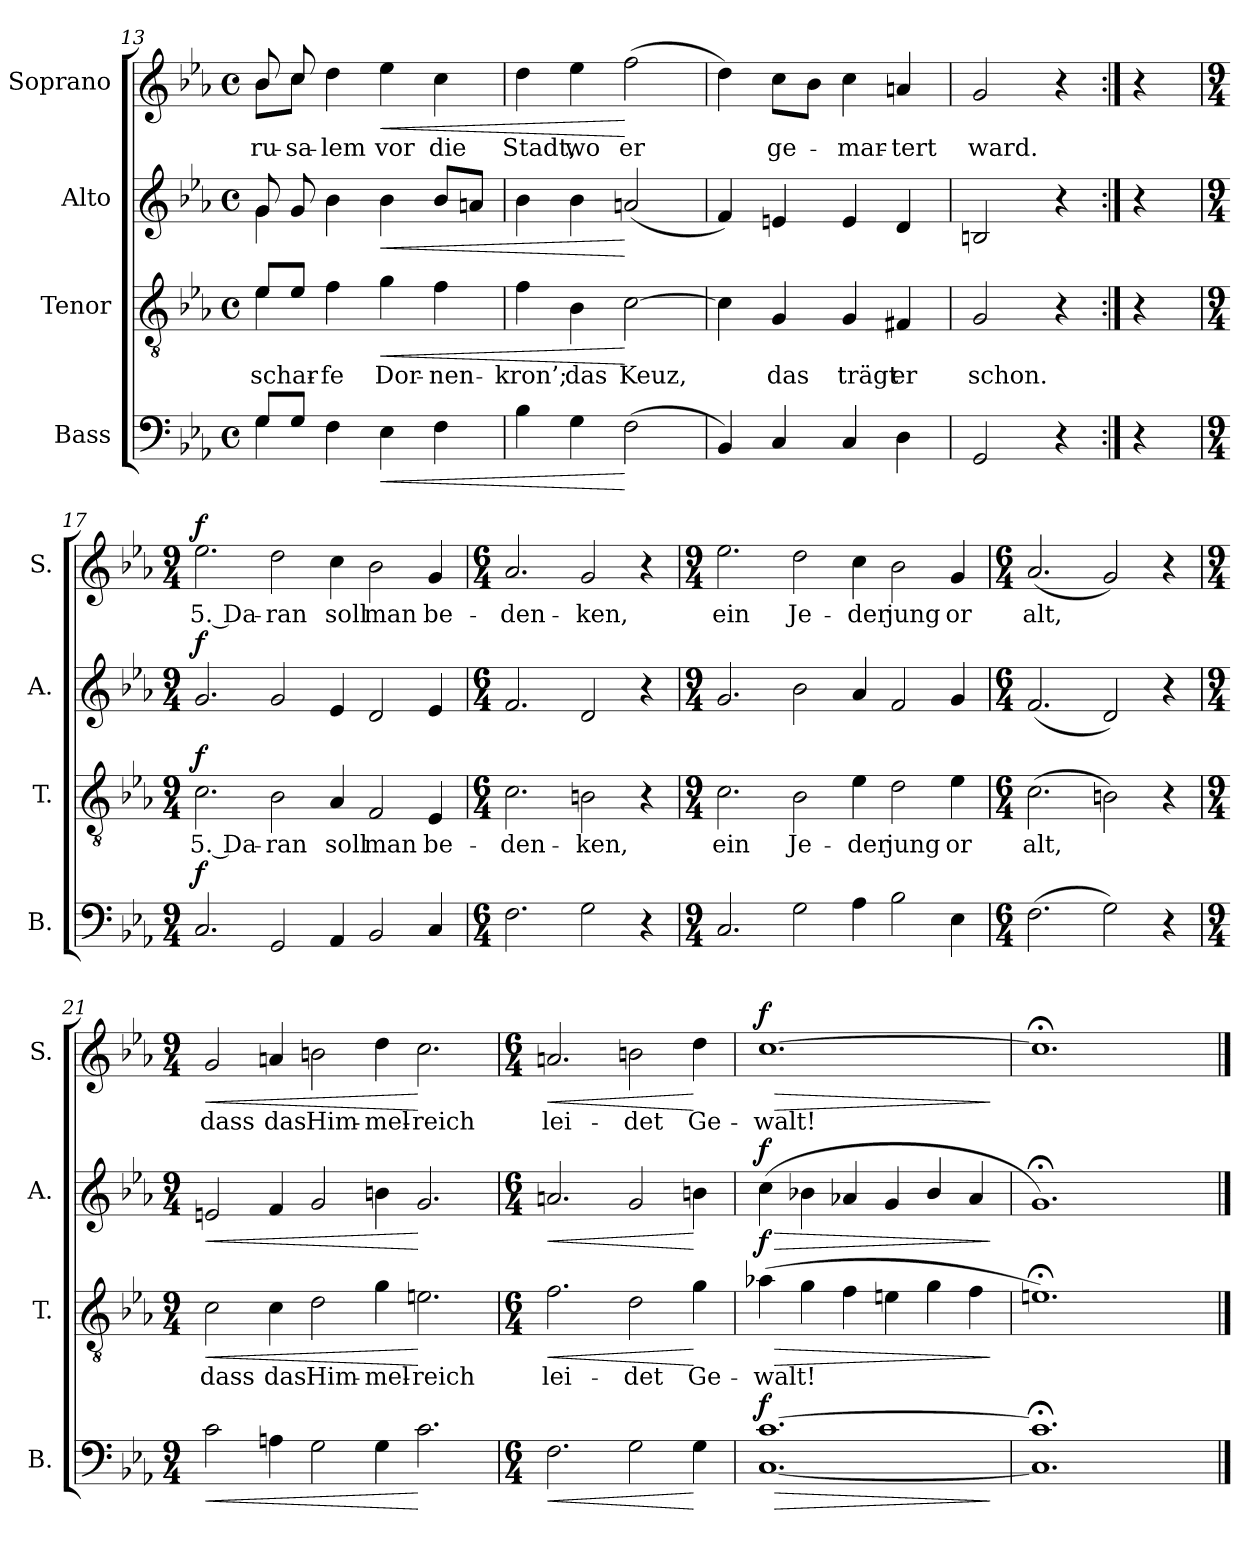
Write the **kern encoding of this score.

**kern	**dynam	**kern	**text	**dynam	**kern	**dynam	**kern	**text	**dynam
*part4	*part4	*part3	*part3	*part3	*part2	*part2	*part1	*part1	*part1
*staff4	*staff4	*staff3	*staff3	*staff3	*staff2	*staff2	*staff1	*staff1	*staff1
*I"Bass	*	*I"Tenor	*	*	*I"Alto	*	*I"Soprano	*	*
*I'B.	*	*I'T.	*	*	*I'A.	*	*I'S.	*	*
*clefF4	*	*clefGv2	*	*	*clefG2	*	*clefG2	*	*
*k[b-e-a-]	*	*k[b-e-a-]	*	*	*k[b-e-a-]	*	*k[b-e-a-]	*	*
*M4/4	*	*M4/4	*	*	*M4/4	*	*M4/4	*	*
*met(c)	*	*met(c)	*	*	*met(c)	*	*met(c)	*	*
=13	=13	=13	=13	=13	=13	=13	=13	=13	=13
*^	*	*^	*	*	*^	*	*^	*	*
8G/L	4G\	.	8e-/L	4e-\	schar-	.	8g/	4g\	.	8b-/	8b-\L	-ru-	.
8G/J	.	.	8e-/J	.	.	.	8g/	.	.	8cc/	8cc\J	-sa-	.
4F\	2.ryy	.	4f\	2.ryy	-fe	.	4b-\	2.ryy	.	4dd\	2.ryy	-lem	.
!	!	!LO:HP:b	!	!	!	!LO:HP:b	!	!	!LO:HP:b	!	!	!	!LO:HP:b
4E-\	.	<	4g\	.	Dor-	<	4b-\	.	<	4ee-\	.	vor	<
4F\	.	.	4f\	.	-nen-	.	8b-/L	.	.	4cc\	.	die	.
.	.	.	.	.	.	.	8an/J	.	.	.	.	.	.
*v	*v	*	*	*	*	*	*v	*v	*	*v	*v	*	*
*	*	*v	*v	*	*	*	*	*	*	*
=14	=14	=14	=14	=14	=14	=14	=14	=14	=14
4B-\	.	4f\	-kron’;	.	4b-\	.	4dd\	Stadt,	.
4G\	.	4B-\	das	.	4b-\	.	4ee-\	wo	.
(2F\	[	[2c\	Keuz,	[	(2an/	[	(2ff\	er	[
=15	=15	=15	=15	=15	=15	=15	=15	=15	=15
4BB-/)	.	4c\]	.	.	4f/)	.	4dd\)	.	.
4C/	.	4G/	das	.	4en/	.	8cc\L	ge-	.
.	.	.	.	.	.	.	8b-\J	.	.
4C/	.	4G/	trägt	.	4e/	.	4cc\	mar-	.
4D\	.	4F#X/	er	.	4d/	.	4an/	-tert	.
=16	=16	=16	=16	=16	=16	=16	=16	=16	=16
2GG/	.	2G/	schon.	.	2Bn/	.	2g/	ward.	.
4r	.	4r	.	.	4r	.	4r	.	.
=16X2:|!	=16X2:|!	=16X2:|!	=16X2:|!	=16X2:|!	=16X2:|!	=16X2:|!	=16X2:|!	=16X2:|!	=16X2:|!
4r	.	4r	.	.	4r	.	4r	.	.
=17	=17	=17	=17	=17	=17	=17	=17	=17	=17
*M9/4	*	*M9/4	*	*	*M9/4	*	*M9/4	*	*
!	!LO:DY:a	!	!	!LO:DY:a	!	!LO:DY:a	!	!	!LO:DY:a
2.C/	f	2.c\	5. Da-	f	2.g/	f	2.ee-\	5. Da-	f
2GG/	.	2B-\	-ran	.	2g/	.	2dd\	-ran	.
4AA-/	.	4A-/	soll	.	4e-/	.	4cc\	soll	.
2BB-/	.	2F/	man	.	2d/	.	2b-\	man	.
4C/	.	4E-/	be-	.	4e-/	.	4g/	be-	.
=18	=18	=18	=18	=18	=18	=18	=18	=18	=18
*M6/4	*	*M6/4	*	*	*M6/4	*	*M6/4	*	*
2.F\	.	2.c\	-den-	.	2.f/	.	2.a-/	-den-	.
2G\	.	2Bn\	-ken,	.	2d/	.	2g/	-ken,	.
4r	.	4r	.	.	4r	.	4r	.	.
=19	=19	=19	=19	=19	=19	=19	=19	=19	=19
*M9/4	*	*M9/4	*	*	*M9/4	*	*M9/4	*	*
2.C/	.	2.c\	ein	.	2.g/	.	2.ee-\	ein	.
2G\	.	2B-\	Je-	.	2b-\	.	2dd\	Je-	.
4A-\	.	4e-\	-der	.	4a-/	.	4cc\	-der	.
2B-\	.	2d\	jung	.	2f/	.	2b-\	jung	.
4E-\	.	4e-\	or	.	4g/	.	4g/	or	.
=20	=20	=20	=20	=20	=20	=20	=20	=20	=20
*M6/4	*	*M6/4	*	*	*M6/4	*	*M6/4	*	*
(2.F\	.	(2.c\	alt,	.	(2.f/	.	(2.a-/	alt,	.
2G\)	.	2Bn\)	.	.	2d/)	.	2g/)	.	.
4r	.	4r	.	.	4r	.	4r	.	.
=21	=21	=21	=21	=21	=21	=21	=21	=21	=21
*M9/4	*	*M9/4	*	*	*M9/4	*	*M9/4	*	*
!	!LO:HP:b	!	!	!LO:HP:b	!	!LO:HP:b	!	!	!LO:HP:b
2c\	<	2c\	dass	<	2en/	<	2g/	dass	<
4An\	.	4c\	das	.	4f/	.	4an/	das	.
2G\	.	2d\	Him-	.	2g/	.	2bn\	Him-	.
4G\	.	4g\	-mel-	.	4bn\	.	4dd\	-mel-	.
2.c\	[	2.en\	-reich	[	2.g/	[	2.cc\	-reich	[
=22	=22	=22	=22	=22	=22	=22	=22	=22	=22
*M6/4	*	*M6/4	*	*	*M6/4	*	*M6/4	*	*
!	!LO:HP:b	!	!	!LO:HP:b	!	!LO:HP:b	!	!	!LO:HP:b
2.F\	<	2.f\	lei-	<	2.an/	<	2.an/	lei-	<
2G\	.	2d\	-det	.	2g/	.	2bn\	-det	.
4G\	[	4g\	Ge-	[	4bn\	[	4dd\	Ge-	[
=23	=23	=23	=23	=23	=23	=23	=23	=23	=23
!	!LO:HP:b	!	!	!LO:HP:b	!	!LO:HP:b	!	!	!LO:HP:b
!	!LO:DY:n=1:a	!	!	!LO:DY:n=1:a	!	!LO:DY:n=1:a	!	!	!LO:DY:n=1:a
[1.C [1.c	> f	(4a-X\	-walt!	> f	(4cc\	> f	[1.cc	-walt!	> f
.	.	4g\	.	.	4b-X\	.	.	.	.
.	.	4f\	.	.	4a-X/	.	.	.	.
.	.	4en\	.	.	4g/	.	.	.	.
.	.	4g\	.	.	4b-/	.	.	.	.
.	.	4f\	.	.	4a-/	.	.	.	.
.	]	.	.	]	.	]	.	.	]
=24	=24	=24	=24	=24	=24	=24	=24	=24	=24
*^	*	*^	*	*	*^	*	*^	*	*
1.C];< 1.c];<	2.ryy	.	1.en;<)	2.ryy	.	.	1.g;<)	2.ryy	.	1.cc;<]	2.ryy	.	.
.	2ryy	.	.	2ryy	.	.	.	2ryy	.	.	2ryy	.	.
.	4ryy	.	.	4ryy	.	.	.	4ryy	.	.	4ryy	.	.
*v	*v	*	*	*	*	*	*v	*v	*	*v	*v	*	*
*	*	*v	*v	*	*	*	*	*	*	*
==	==	==	==	==	==	==	==	==	==
*-	*-	*-	*-	*-	*-	*-	*-	*-	*-
